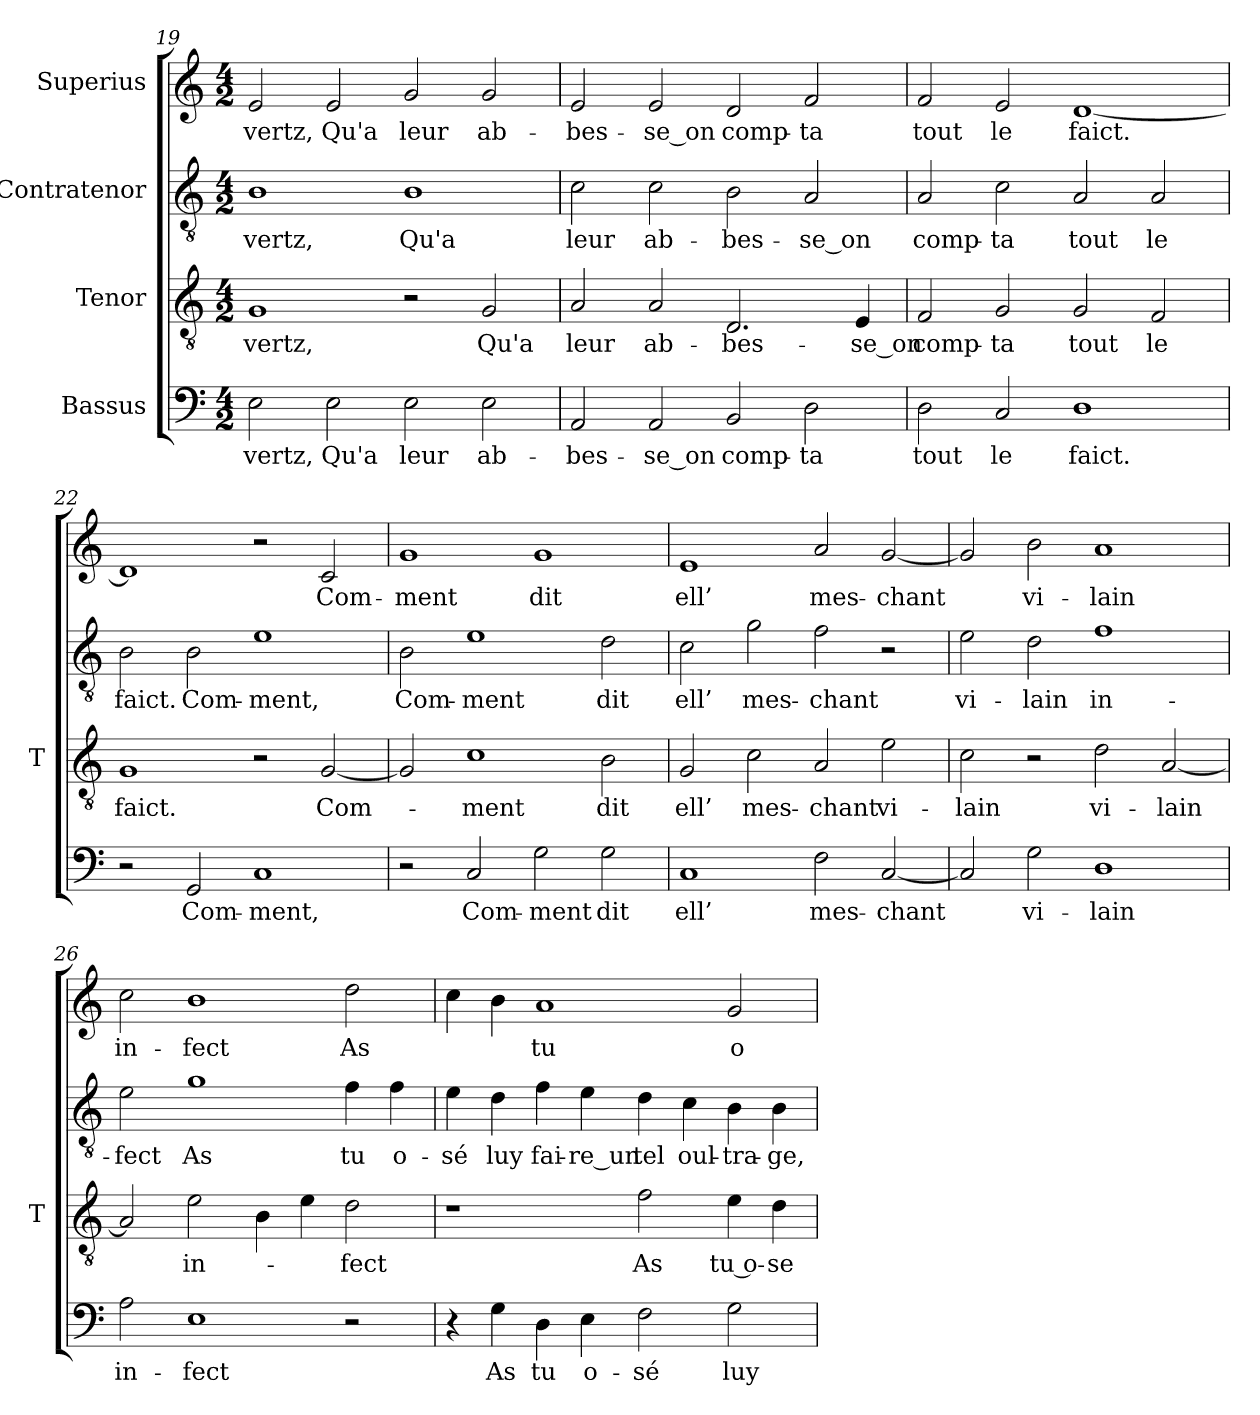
**kern	**text	**kern	**text	**kern	**text	**kern	**text
*part4	*part4	*part3	*part3	*part2	*part2	*part1	*part1
*staff4	*staff4	*staff3	*staff3	*staff2	*staff2	*staff1	*staff1
*I"Bassus	*	*I"Tenor	*	*I"Contratenor	*	*I"Superius	*
*	*	*I'T	*	*	*	*	*
*clefF4	*	*clefGv2	*	*clefGv2	*	*clefG2	*
*k[]	*	*k[]	*	*k[]	*	*k[]	*
*M4/2	*	*M4/2	*	*M4/2	*	*M4/2	*
=19	=19	=19	=19	=19	=19	=19	=19
2E	-vertz,	1G	-vertz,	1B	-vertz,	2e	-vertz,
2E	-Qu'a	.	.	.	.	2e	-Qu'a
2E	-leur	2r	.	1B	-Qu'a	2g	-leur
2E	ab-	2G	-Qu'a	.	.	2g	ab-
=20	=20	=20	=20	=20	=20	=20	=20
2AA	bes-	2A	-leur	2c	-leur	2e	bes-
2AA	-se_on	2A	ab-	2c	ab-	2e	-se_on
2BB	comp-	2.D	bes-	2B	bes-	2d	comp-
2D	-ta	.	.	2A	-se_on	2f	-ta
.	.	4E	-se_on	.	.	.	.
=21	=21	=21	=21	=21	=21	=21	=21
2D	-tout	2F	comp-	2A	comp-	2f	-tout
2C	-le	2G	-ta	2c	-ta	2e	-le
1D	-faict.	2G	-tout	2A	-tout	[1d	-faict.
.	.	2F	-le	2A	-le	.	.
=22	=22	=22	=22	=22	=22	=22	=22
2r	.	1G	-faict.	2B	-faict.	1d]	.
2GG	Com-	.	.	2B	Com-	.	.
1C	-ment,	2r	.	1e	-ment,	2r	.
.	.	[2G	Com-	.	.	2c	Com-
=23	=23	=23	=23	=23	=23	=23	=23
2r	.	2G]	.	2B	Com-	1g	-ment
2C	Com-	1c	-ment	1e	-ment	.	.
2G	-ment	.	.	.	.	1g	-dit
2G	-dit	2B	-dit	2d	-dit	.	.
=24	=24	=24	=24	=24	=24	=24	=24
1C	-ell’	2G	-ell’	2c	-ell’	1e	-ell’
.	.	2c	mes-	2g	mes-	.	.
2F	mes-	2A	-chant	2f	-chant	2a	mes-
[2C	-chant	2e	vi-	2r	.	[2g	-chant
=25	=25	=25	=25	=25	=25	=25	=25
2C]	.	2c	-lain	2e	vi-	2g]	.
2G	vi-	2r	.	2d	-lain	2b	vi-
1D	-lain	2d	vi-	1f	in-	1a	-lain
.	.	[2A	-lain	.	.	.	.
=26	=26	=26	=26	=26	=26	=26	=26
2A	in-	2A]	.	2e	-fect	2cc	in-
1E	-fect	2e	in-	1g	-As	1b	-fect
.	.	4B	.	.	.	.	.
.	.	4e	.	.	.	.	.
2r	.	2d	-fect	4f	-tu	2dd	-As
.	.	.	.	4f	o-	.	.
=27	=27	=27	=27	=27	=27	=27	=27
4r	.	1r	.	4e	-sé	4cc	.
4G	-As	.	.	4d	-luy	4b	.
4D	-tu	.	.	4f	fai-	1a	-tu
4E	o-	.	.	4e	-re_un	.	.
2F	-sé	2f	-As	4d	-tel	.	.
.	.	.	.	4c	oul-	.	.
2G	-luy	4e	tu o-	4B	tra-	2g	o-
.	.	4d	-se	4B	-ge,	.	.
=	=	=	=	=	=	=	=
*-	*-	*-	*-	*-	*-	*-	*-
